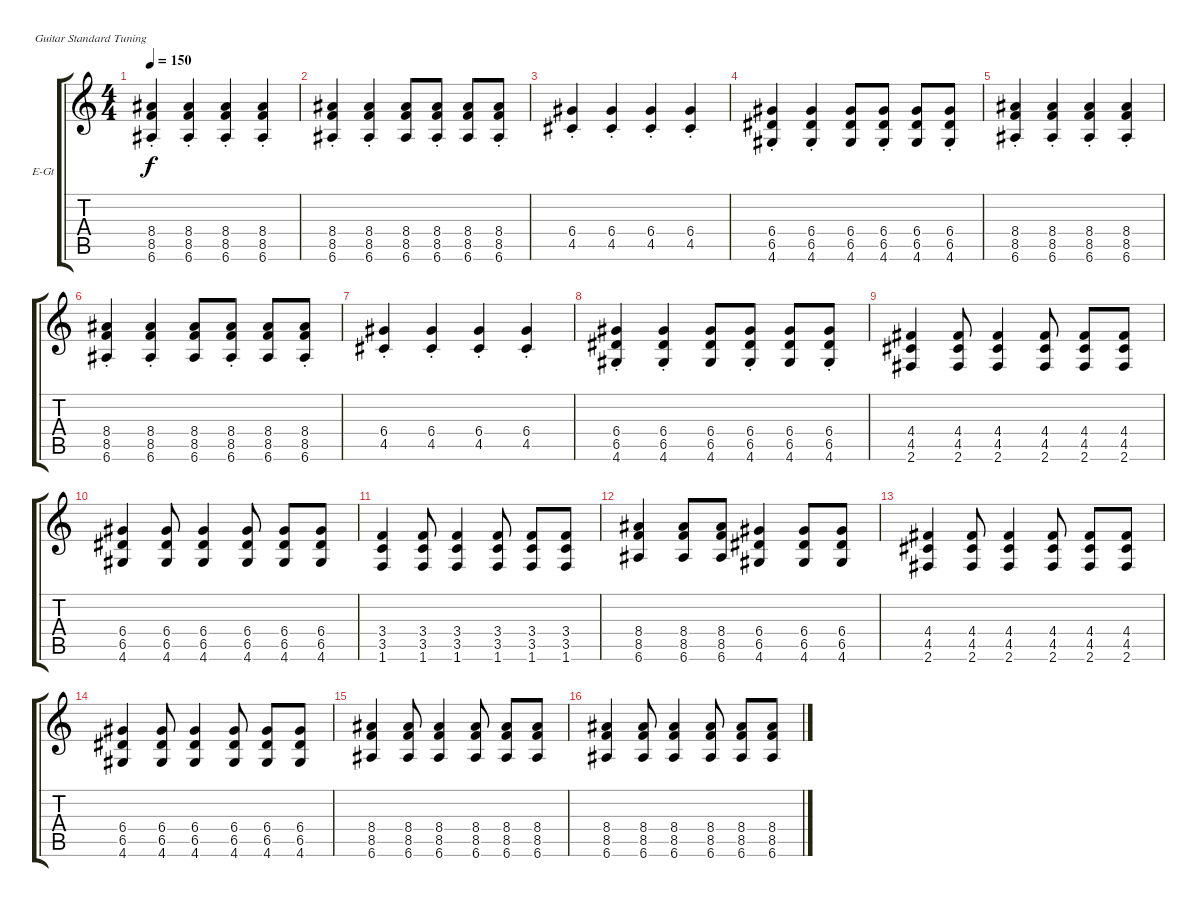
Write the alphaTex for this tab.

\defaultSystemsLayout 4
\bracketExtendMode groupsimilarinstruments
\firstSystemTrackNameOrientation horizontal
\otherSystemsTrackNameOrientation horizontal
\track ("Electric Guitar" "E-Gt") {instrument overdrivenguitar}
\staff {score tabs}
\tuning (E4 B3 G3 D3 A2 E2)
\ts (4 4)
\tempo 150
\clef g2
\scale
0.333333
\ks c
(6.6{st} 8.5{st} 8.4{st}).4{dy f} (6.6{st} 8.5{st} 8.4{st}).4 (6.6{st} 8.5{st} 8.4{st}).4 (6.6{st} 8.5{st} 8.4{st}).4 |
\scale
0.333333 (6.6{st} 8.5{st} 8.4{st}).4 (6.6{st} 8.5{st} 8.4{st}).4 (6.6 8.5 8.4).8 (6.6{st} 8.5{st} 8.4{st}).8 (6.6 8.5 8.4).8 (6.6{st} 8.5{st} 8.4{st}).8 |
\scale
0.333333 (4.5{st} 6.4{st}).4 (4.5{st} 6.4{st}).4 (4.5{st} 6.4{st}).4 (4.5{st} 6.4{st}).4 |
\scale
0.333333 (4.6{st} 6.5{st} 6.4{st}).4 (4.6{st} 6.5{st} 6.4{st}).4 (4.6 6.4 6.5).8 (4.6{st} 6.5{st} 6.4{st}).8 (4.6 6.5 6.4).8 (4.6{st} 6.5{st} 6.4{st}).8 |
\scale
0.333333 (6.6{st} 8.5{st} 8.4{st}).4 (6.6{st} 8.5{st} 8.4{st}).4 (6.6{st} 8.5{st} 8.4{st}).4 (6.6{st} 8.5{st} 8.4{st}).4 |
\scale
0.333333 (6.6{st} 8.5{st} 8.4{st}).4 (6.6{st} 8.5{st} 8.4{st}).4 (6.6 8.5 8.4).8 (6.6{st} 8.5{st} 8.4{st}).8 (6.6 8.5 8.4).8 (6.6{st} 8.5{st} 8.4{st}).8 |
\scale
0.333333 (4.5{st} 6.4{st}).4 (4.5{st} 6.4{st}).4 (4.5{st} 6.4{st}).4 (4.5{st} 6.4{st}).4 |
\scale
0.333333 (4.6{st} 6.5{st} 6.4{st}).4 (4.6{st} 6.5{st} 6.4{st}).4 (4.6 6.4 6.5).8 (4.6{st} 6.5{st} 6.4{st}).8 (4.6 6.5 6.4).8 (4.6{st} 6.5{st} 6.4{st}).8 |
\scale
0.333333 (2.6 4.5 4.4).4 (2.6 4.5 4.4).8 (2.6 4.5 4.4).4 (2.6 4.5 4.4).8 (2.6 4.5 4.4).8 (2.6 4.5 4.4).8 |
\scale
0.333333 (4.6 6.5 6.4).4 (4.6 6.5 6.4).8 (4.6 6.5 6.4).4 (4.6 6.5 6.4).8 (4.6 6.5 6.4).8 (4.6 6.5 6.4).8 |
\scale
0.333333 (1.6 3.5 3.4).4 (1.6 3.5 3.4).8 (1.6 3.5 3.4).4 (1.6 3.5 3.4).8 (1.6 3.5 3.4).8 (1.6 3.5 3.4).8 |
\scale
0.333333 (6.6 8.5 8.4).4 (6.6 8.5 8.4).8 (6.6 8.5 8.4).8 (4.6 6.5 6.4).4 (4.6 6.5 6.4).8 (4.6 6.5 6.4).8 |
\scale
0.333333 (2.6 4.5 4.4).4 (2.6 4.5 4.4).8 (2.6 4.5 4.4).4 (2.6 4.5 4.4).8 (2.6 4.5 4.4).8 (2.6 4.5 4.4).8 |
\scale
0.333333 (4.6 6.5 6.4).4 (4.6 6.5 6.4).8 (4.6 6.5 6.4).4 (4.6 6.5 6.4).8 (4.6 6.5 6.4).8 (4.6 6.5 6.4).8 |
\scale
0.333333 (6.6 8.5 8.4).4 (6.6 8.5 8.4).8 (6.6 8.5 8.4).4 (6.6 8.5 8.4).8 (6.6 8.5 8.4).8 (6.6 8.5 8.4).8 |
\scale
0.333333 (6.6 8.5 8.4).4 (6.6 8.5 8.4).8 (6.6 8.5 8.4).4 (6.6 8.5 8.4).8 (6.6 8.5 8.4).8 (6.6 8.5 8.4).8
